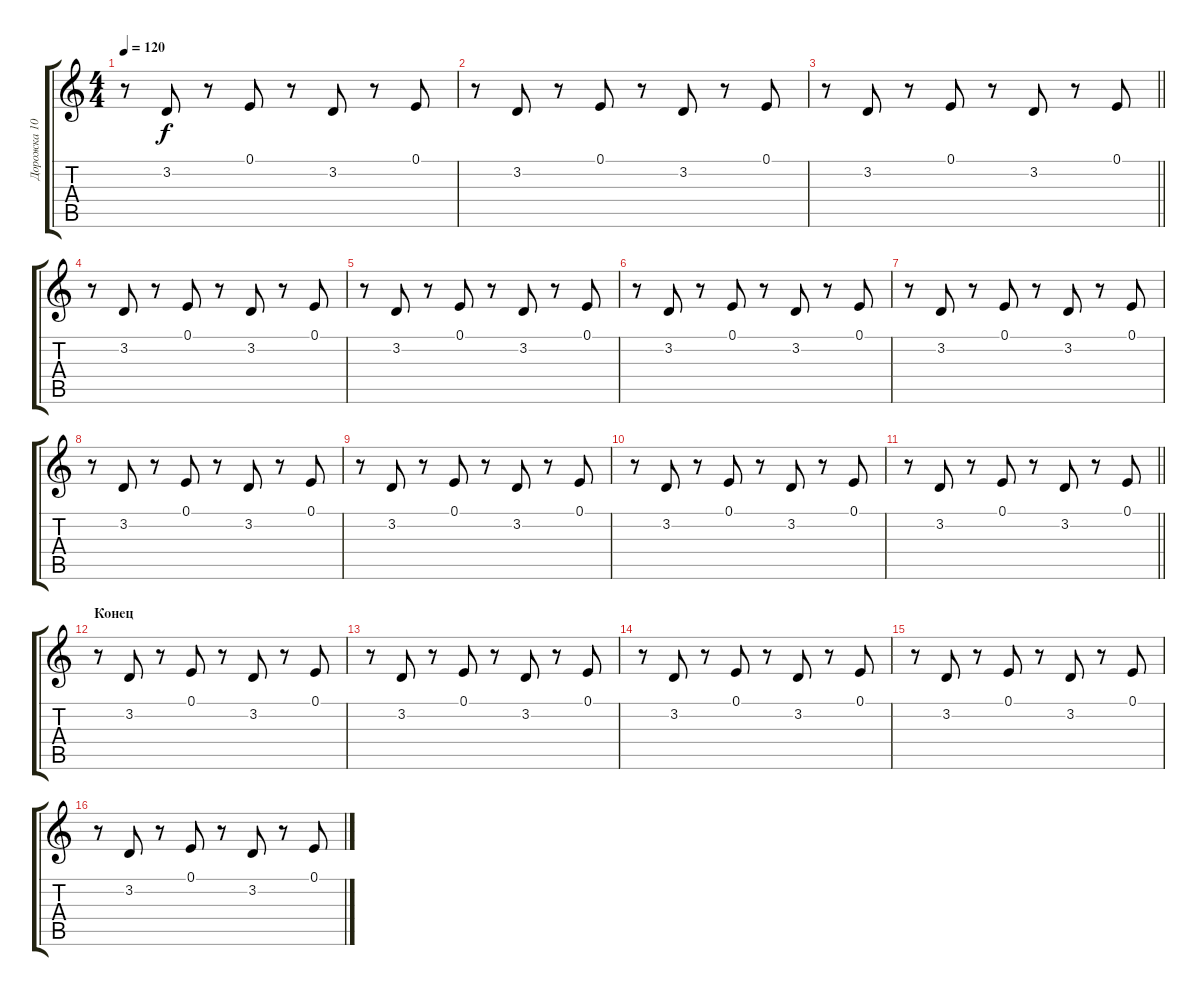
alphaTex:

\track ("Дорожка 10" "Дорожка 10") {instrument fx4atmosphere}
\staff {score tabs}
\tuning (E4 B3 G3 D3 A2 E2) {hide}
\ts (4 4)
\tempo 120
\clef g2
\ks c
r.8{dy f} 3.2.8 r.8 0.1.8 r.8 3.2.8 r.8 0.1.8 |
r.8 3.2.8 r.8 0.1.8 r.8 3.2.8 r.8 0.1.8 |
\barLineRight lightlight
r.8 3.2.8 r.8 0.1.8 r.8 3.2.8 r.8 0.1.8 |
r.8 3.2.8 r.8 0.1.8 r.8 3.2.8 r.8 0.1.8 |
r.8 3.2.8 r.8 0.1.8 r.8 3.2.8 r.8 0.1.8 |
r.8 3.2.8 r.8 0.1.8 r.8 3.2.8 r.8 0.1.8 |
r.8 3.2.8 r.8 0.1.8 r.8 3.2.8 r.8 0.1.8 |
r.8 3.2.8 r.8 0.1.8 r.8 3.2.8 r.8 0.1.8 |
r.8 3.2.8 r.8 0.1.8 r.8 3.2.8 r.8 0.1.8 |
r.8 3.2.8 r.8 0.1.8 r.8 3.2.8 r.8 0.1.8 |
\barLineRight lightlight
r.8 3.2.8 r.8 0.1.8 r.8 3.2.8 r.8 0.1.8 |
\section ("" "Конец")
r.8{volume 5} 3.2.8 r.8 0.1.8 r.8 3.2.8 r.8 0.1.8 |
r.8 3.2.8 r.8 0.1.8 r.8 3.2.8 r.8 0.1.8 |
r.8 3.2.8 r.8 0.1.8 r.8 3.2.8 r.8 0.1.8 |
r.8 3.2.8 r.8 0.1.8 r.8 3.2.8 r.8 0.1.8 |
r.8{volume 0} 3.2.8 r.8 0.1.8 r.8 3.2.8 r.8 0.1.8
